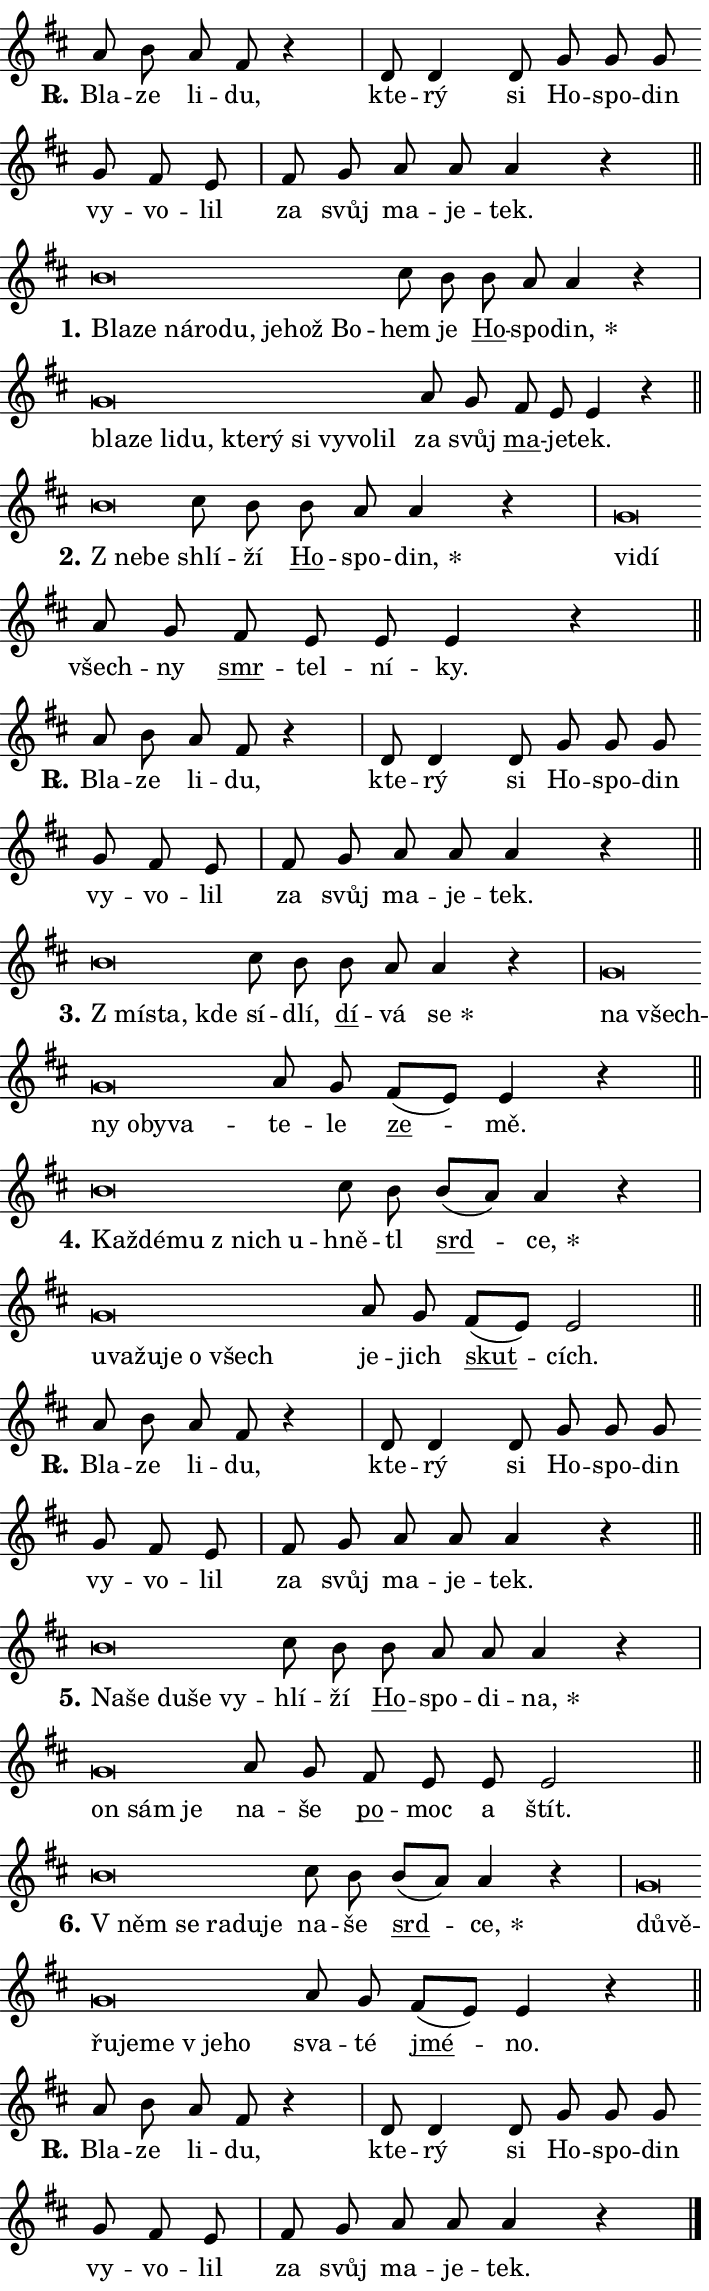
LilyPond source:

\version "2.24.0"
\header { tagline = "" }
\paper {
  indent = 0\cm
  top-margin = 0\cm
  right-margin = 0.13\cm % to fit lyric hyphens
  bottom-margin = 0\cm
  left-margin = 0\cm
  paper-width = 12\cm
  page-breaking = #ly:one-page-breaking
  system-system-spacing.basic-distance = #11
  score-system-spacing.basic-distance = #11
  ragged-last = ##f
}


%% Author: Thomas Morley
%% https://lists.gnu.org/archive/html/lilypond-user/2020-05/msg00002.html
#(define (line-position grob)
"Returns position of @var[grob} in current system:
   @code{'start}, if at first time-step
   @code{'end}, if at last time-step
   @code{'middle} otherwise
"
  (let* ((col (ly:item-get-column grob))
         (ln (ly:grob-object col 'left-neighbor))
         (rn (ly:grob-object col 'right-neighbor))
         (col-to-check-left (if (ly:grob? ln) ln col))
         (col-to-check-right (if (ly:grob? rn) rn col))
         (break-dir-left
           (and
             (ly:grob-property col-to-check-left 'non-musical #f)
             (ly:item-break-dir col-to-check-left)))
         (break-dir-right
           (and
             (ly:grob-property col-to-check-right 'non-musical #f)
             (ly:item-break-dir col-to-check-right))))
        (cond ((eqv? 1 break-dir-left) 'start)
              ((eqv? -1 break-dir-right) 'end)
              (else 'middle))))

#(define (tranparent-at-line-position vctor)
  (lambda (grob)
  "Relying on @code{line-position} select the relevant enry from @var{vctor}.
Used to determine transparency,"
    (case (line-position grob)
      ((end) (not (vector-ref vctor 0)))
      ((middle) (not (vector-ref vctor 1)))
      ((start) (not (vector-ref vctor 2))))))

noteHeadBreakVisibility =
#(define-music-function (break-visibility)(vector?)
"Makes @code{NoteHead}s transparent relying on @var{break-visibility}"
#{
  \override NoteHead.transparent =
    #(tranparent-at-line-position break-visibility)
#})

#(define delete-ledgers-for-transparent-note-heads
  (lambda (grob)
    "Reads whether a @code{NoteHead} is transparent.
If so this @code{NoteHead} is removed from @code{'note-heads} from
@var{grob}, which is supposed to be @code{LedgerLineSpanner}.
As a result ledgers are not printed for this @code{NoteHead}"
    (let* ((nhds-array (ly:grob-object grob 'note-heads))
           (nhds-list
             (if (ly:grob-array? nhds-array)
                 (ly:grob-array->list nhds-array)
                 '()))
           ;; Relies on the transparent-property being done before
           ;; Staff.LedgerLineSpanner.after-line-breaking is executed.
           ;; This is fragile ...
           (to-keep
             (remove
               (lambda (nhd)
                 (ly:grob-property nhd 'transparent #f))
               nhds-list)))
      ;; TODO find a better method to iterate over grob-arrays, similiar
      ;; to filter/remove etc for lists
      ;; For now rebuilt from scratch
      (set! (ly:grob-object grob 'note-heads)  '())
      (for-each
        (lambda (nhd)
          (ly:pointer-group-interface::add-grob grob 'note-heads nhd))
        to-keep))))

squashNotes = {
  \override NoteHead.X-extent = #'(-0.2 . 0.2)
  \override NoteHead.Y-extent = #'(-0.75 . 0)
  \override NoteHead.stencil =
    #(lambda (grob)
       (let ((pos (ly:grob-property grob 'staff-position)))
         (begin
           (if (< pos -7) (display "ERROR: Lower brevis then expected\n") (display ""))
           (if (<= pos -6) ly:text-interface::print ly:note-head::print))))
}
unSquashNotes = {
  \revert NoteHead.X-extent
  \revert NoteHead.Y-extent
  \revert NoteHead.stencil
}

hideNotes = \noteHeadBreakVisibility #begin-of-line-visible
unHideNotes = \noteHeadBreakVisibility #all-visible

% work-around for resetting accidentals
% https://lilypond.org/doc/v2.23/Documentation/notation/displaying-rhythms#unmetered-music
cadenzaMeasure = {
  \cadenzaOff
  \partial 1024 s1024
  \cadenzaOn
}

#(define-markup-command (accent layout props text) (markup?)
  "Underline accented syllable"
  (interpret-markup layout props
    #{\markup \override #'(offset . 4.3) \underline { #text }#}))

responsum = \markup \concat {
  "R" \hspace #-1.05 \path #0.1 #'((moveto 0 0.07) (lineto 0.9 0.8)) \hspace #0.05 "."
}

spaceSize = #0.6828661417322834 % exact space size for TeX Gyre Schola

\layout {
  \context {
    \Staff
    \remove "Time_signature_engraver"
    \override LedgerLineSpanner.after-line-breaking = #delete-ledgers-for-transparent-note-heads
  }
  \context {
    \Lyrics {
      \override LyricSpace.minimum-distance = \spaceSize
      \override LyricText.font-name = #"TeX Gyre Schola"
      \override LyricText.font-size = 1
      \override StanzaNumber.font-name = #"TeX Gyre Schola Bold"
      \override StanzaNumber.font-size = 1
    }
  }
  \context {
    \Score 
    \override NoteHead.text =
      #(lambda (grob) 
        (let ((pos (ly:grob-property grob 'staff-position)))
          #{\markup {
            \combine
              \halign #-0.55 \raise #(if (= pos -6) 0 0.5) \override #'(thickness . 2) \draw-line #'(3.2 . 0)
              \musicglyph "noteheads.sM1"
          }#}))
  }
}

% magnetic-lyrics.ily
%
%   written by
%     Jean Abou Samra <jean@abou-samra.fr>
%     Werner Lemberg <wl@gnu.org>
%
%   adapted by
%     Jiri Hon <jiri.hon@gmail.com>
%
% Version 2022-Apr-15

% https://www.mail-archive.com/lilypond-user@gnu.org/msg149350.html

#(define (Left_hyphen_pointer_engraver context)
   "Collect syllable-hyphen-syllable occurrences in lyrics and store
them in properties.  This engraver only looks to the left.  For
example, if the lyrics input is @code{foo -- bar}, it does the
following.

@itemize @bullet
@item
Set the @code{text} property of the @code{LyricHyphen} grob between
@q{foo} and @q{bar} to @code{foo}.

@item
Set the @code{left-hyphen} property of the @code{LyricText} grob with
text @q{foo} to the @code{LyricHyphen} grob between @q{foo} and
@q{bar}.
@end itemize

Use this auxiliary engraver in combination with the
@code{lyric-@/text::@/apply-@/magnetic-@/offset!} hook."
   (let ((hyphen #f)
         (text #f))
     (make-engraver
      (acknowledgers
       ((lyric-syllable-interface engraver grob source-engraver)
        (set! text grob)))
      (end-acknowledgers
       ((lyric-hyphen-interface engraver grob source-engraver)
        ;(when (not (grob::has-interface grob 'lyric-space-interface))
          (set! hyphen grob)));)
      ((stop-translation-timestep engraver)
       (when (and text hyphen)
         (ly:grob-set-object! text 'left-hyphen hyphen))
       (set! text #f)
       (set! hyphen #f)))))

#(define (lyric-text::apply-magnetic-offset! grob)
   "If the space between two syllables is less than the value in
property @code{LyricText@/.details@/.squash-threshold}, move the right
syllable to the left so that it gets concatenated with the left
syllable.

Use this function as a hook for
@code{LyricText@/.after-@/line-@/breaking} if the
@code{Left_@/hyphen_@/pointer_@/engraver} is active."
   (let ((hyphen (ly:grob-object grob 'left-hyphen #f)))
     (when hyphen
       (let ((left-text (ly:spanner-bound hyphen LEFT)))
         (when (grob::has-interface left-text 'lyric-syllable-interface)
           (let* ((common (ly:grob-common-refpoint grob left-text X))
                  (this-x-ext (ly:grob-extent grob common X))
                  (left-x-ext
                   (begin
                     ;; Trigger magnetism for left-text.
                     (ly:grob-property left-text 'after-line-breaking)
                     (ly:grob-extent left-text common X)))
                  ;; `delta` is the gap width between two syllables.
                  (delta (- (interval-start this-x-ext)
                            (interval-end left-x-ext)))
                  (details (ly:grob-property grob 'details))
                  (threshold (assoc-get 'squash-threshold details 0.2)))
             (when (< delta threshold)
               (let* (;; We have to manipulate the input text so that
                      ;; ligatures crossing syllable boundaries are not
                      ;; disabled.  For languages based on the Latin
                      ;; script this is essentially a beautification.
                      ;; However, for non-Western scripts it can be a
                      ;; necessity.
                      (lt (ly:grob-property left-text 'text))
                      (rt (ly:grob-property grob 'text))
                      (is-space (grob::has-interface hyphen 'lyric-space-interface))
                      (space (if is-space " " ""))
                      (extra-delta (if is-space spaceSize 0))
                      ;; Append new syllable.
                      (ltrt-space (if (and (string? lt) (string? rt))
                                (string-append lt space rt)
                                (make-concat-markup (list lt space rt))))
                      ;; Right-align `ltrt` to the right side.
                      (ltrt-space-markup (grob-interpret-markup
                               grob
                               (make-translate-markup
                                (cons (interval-length this-x-ext) 0)
                                (make-right-align-markup ltrt-space)))))
                 (begin
                   ;; Don't print `left-text`.
                   (ly:grob-set-property! left-text 'stencil #f)
                   ;; Set text and stencil (which holds all collected
                   ;; syllables so far) and shift it to the left.
                   (ly:grob-set-property! grob 'text ltrt-space)
                   (ly:grob-set-property! grob 'stencil ltrt-space-markup)
                   (ly:grob-translate-axis! grob (- (- delta extra-delta)) X))))))))))


#(define (lyric-hyphen::displace-bounds-first grob)
   ;; Make very sure this callback isn't triggered too early.
   (let ((left (ly:spanner-bound grob LEFT))
         (right (ly:spanner-bound grob RIGHT)))
     (ly:grob-property left 'after-line-breaking)
     (ly:grob-property right 'after-line-breaking)
     (ly:lyric-hyphen::print grob)))

squashThreshold = #0.4

\layout {
  \context {
    \Lyrics
    \consists #Left_hyphen_pointer_engraver
    \override LyricText.after-line-breaking =
      #lyric-text::apply-magnetic-offset!
    \override LyricHyphen.stencil = #lyric-hyphen::displace-bounds-first
    \override LyricText.details.squash-threshold = \squashThreshold
    \override LyricHyphen.minimum-distance = 0
    \override LyricHyphen.minimum-length = \squashThreshold
  }
}

squashText = \override LyricText.details.squash-threshold = 9999
unSquashText = \override LyricText.details.squash-threshold = \squashThreshold

leftText = \override LyricText.self-alignment-X = #LEFT
unLeftText = \revert LyricText.self-alignment-X

starOffset = #(lambda (grob) 
                (let ((x_offset (ly:self-alignment-interface::aligned-on-x-parent grob)))
                  (if (= x_offset 0) 0 (+ x_offset 1.2))))

star = #(define-music-function (syllable)(string?)
"Append star separator at the end of a syllable"
#{
  \once \override LyricText.X-offset = #starOffset
  \lyricmode { \markup {
    #syllable
    \override #'((font-name . "TeX Gyre Schola Bold")) \hspace #0.2 \lower #0.65 \larger "*"
  } }
#})

starAccent = #(define-music-function (syllable)(string?)
"Append star separator at the end of a syllable and make accent"
#{
  \once \override LyricText.X-offset = #starOffset
  \lyricmode { \markup {
    \accent #syllable
    \override #'((font-name . "TeX Gyre Schola Bold")) \hspace #0.2 \lower #0.65 \larger "*"
  } }
#})

breath = #(define-music-function (syllable)(string?)
"Append breathing indicator at the end of a syllable"
#{
  \lyricmode { \markup { #syllable "+" } }
#})

optionalBreath = #(define-music-function (syllable)(string?)
"Append optional breathing indicator at the end of a syllable"
#{
  \lyricmode { \markup { #syllable "(+)" } }
#})


\score {
    <<
        \new Voice = "melody" { \cadenzaOn \key d \major \relative { a'8 b a fis r4 \cadenzaMeasure \bar "|" d8 d4 d8 \bar "" g g g \bar "" g fis e \cadenzaMeasure \bar "|" fis g a a a4 r \cadenzaMeasure \bar "||" \break } }
        \new Lyrics \lyricsto "melody" { \lyricmode { \set stanza = \responsum
Bla -- ze li -- du, kte -- rý si Ho -- spo -- din vy -- vo -- lil za svůj ma -- je -- tek. } }
    >>
    \layout {}
}

\score {
    <<
        \new Voice = "melody" { \cadenzaOn \key d \major \relative { \squashNotes b'\breve*1/16 \hideNotes \breve*1/16 \bar "" \breve*1/16 \bar "" \breve*1/16 \bar "" \breve*1/16 \bar "" \breve*1/16 \bar "" \breve*1/16 \breve*1/16 \bar "" \unHideNotes \unSquashNotes cis8 b \bar "" b a a4 r \cadenzaMeasure \bar "|" \squashNotes g\breve*1/16 \hideNotes \breve*1/16 \bar "" \breve*1/16 \bar "" \breve*1/16 \bar "" \breve*1/16 \bar "" \breve*1/16 \bar "" \breve*1/16 \bar "" \breve*1/16 \bar "" \breve*1/16 \breve*1/16 \bar "" \unHideNotes \unSquashNotes a8 g \bar "" fis e e4 r \cadenzaMeasure \bar "||" \break } }
        \new Lyrics \lyricsto "melody" { \lyricmode { \set stanza = "1."
\leftText Bla -- \squashText ze ná -- ro -- du, je -- hož Bo -- \unLeftText \unSquashText hem je \markup \accent Ho -- spo -- \star din, \leftText bla -- \squashText ze li -- du, kte -- rý si vy -- vo -- lil \unLeftText \unSquashText za svůj \markup \accent ma -- je -- tek. } }
    >>
    \layout {}
}

\score {
    <<
        \new Voice = "melody" { \cadenzaOn \key d \major \relative { \squashNotes b'\breve*1/16 \hideNotes \breve*1/16 \bar "" \unHideNotes \unSquashNotes cis8 b \bar "" b a a4 r \cadenzaMeasure \bar "|" \squashNotes g\breve*1/16 \hideNotes \breve*1/16 \bar "" \unHideNotes \unSquashNotes a8 g \bar "" fis e e e4 r \cadenzaMeasure \bar "||" \break } }
        \new Lyrics \lyricsto "melody" { \lyricmode { \set stanza = "2."
\leftText "Z ne" -- \squashText be \unLeftText \unSquashText shlí -- ží \markup \accent Ho -- spo -- \star din, \leftText vi -- \squashText dí \unLeftText \unSquashText všech -- ny \markup \accent smr -- tel -- ní -- ky. } }
    >>
    \layout {}
}

\score {
    <<
        \new Voice = "melody" { \cadenzaOn \key d \major \relative { a'8 b a fis r4 \cadenzaMeasure \bar "|" d8 d4 d8 \bar "" g g g \bar "" g fis e \cadenzaMeasure \bar "|" fis g a a a4 r \cadenzaMeasure \bar "||" \break } }
        \new Lyrics \lyricsto "melody" { \lyricmode { \set stanza = \responsum
Bla -- ze li -- du, kte -- rý si Ho -- spo -- din vy -- vo -- lil za svůj ma -- je -- tek. } }
    >>
    \layout {}
}

\score {
    <<
        \new Voice = "melody" { \cadenzaOn \key d \major \relative { \squashNotes b'\breve*1/16 \hideNotes \breve*1/16 \breve*1/16 \bar "" \unHideNotes \unSquashNotes cis8 b \bar "" b a a4 r \cadenzaMeasure \bar "|" \squashNotes g\breve*1/16 \hideNotes \breve*1/16 \bar "" \breve*1/16 \bar "" \breve*1/16 \bar "" \breve*1/16 \breve*1/16 \bar "" \unHideNotes \unSquashNotes a8 g \bar "" fis[( e)] e4 r \cadenzaMeasure \bar "||" \break } }
        \new Lyrics \lyricsto "melody" { \lyricmode { \set stanza = "3."
\leftText "Z mí" -- \squashText sta, kde \unLeftText \unSquashText sí -- dlí, \markup \accent dí -- vá \star se \leftText na \squashText všech -- ny o -- by -- va -- \unLeftText \unSquashText te -- le \markup \accent ze -- mě. } }
    >>
    \layout {}
}

\score {
    <<
        \new Voice = "melody" { \cadenzaOn \key d \major \relative { \squashNotes b'\breve*1/16 \hideNotes \breve*1/16 \bar "" \breve*1/16 \bar "" \breve*1/16 \breve*1/16 \bar "" \unHideNotes \unSquashNotes cis8 b \bar "" b[( a)] a4 r \cadenzaMeasure \bar "|" \squashNotes g\breve*1/16 \hideNotes \breve*1/16 \bar "" \breve*1/16 \bar "" \breve*1/16 \bar "" \breve*1/16 \breve*1/16 \bar "" \unHideNotes \unSquashNotes a8 g \bar "" fis[( e)] e2 \cadenzaMeasure \bar "||" \break } }
        \new Lyrics \lyricsto "melody" { \lyricmode { \set stanza = "4."
\leftText Kaž -- \squashText dé -- mu "z nich" u -- \unLeftText \unSquashText hně -- tl \markup \accent srd -- \star ce, \leftText u -- \squashText va -- žu -- je o všech \unLeftText \unSquashText je -- jich \markup \accent skut -- cích. } }
    >>
    \layout {}
}

\score {
    <<
        \new Voice = "melody" { \cadenzaOn \key d \major \relative { a'8 b a fis r4 \cadenzaMeasure \bar "|" d8 d4 d8 \bar "" g g g \bar "" g fis e \cadenzaMeasure \bar "|" fis g a a a4 r \cadenzaMeasure \bar "||" \break } }
        \new Lyrics \lyricsto "melody" { \lyricmode { \set stanza = \responsum
Bla -- ze li -- du, kte -- rý si Ho -- spo -- din vy -- vo -- lil za svůj ma -- je -- tek. } }
    >>
    \layout {}
}

\score {
    <<
        \new Voice = "melody" { \cadenzaOn \key d \major \relative { \squashNotes b'\breve*1/16 \hideNotes \breve*1/16 \bar "" \breve*1/16 \bar "" \breve*1/16 \breve*1/16 \bar "" \unHideNotes \unSquashNotes cis8 b \bar "" b a a a4 r \cadenzaMeasure \bar "|" \squashNotes g\breve*1/16 \hideNotes \breve*1/16 \breve*1/16 \bar "" \unHideNotes \unSquashNotes a8 g \bar "" fis e e e2 \cadenzaMeasure \bar "||" \break } }
        \new Lyrics \lyricsto "melody" { \lyricmode { \set stanza = "5."
\leftText Na -- \squashText še du -- še vy -- \unLeftText \unSquashText hlí -- ží \markup \accent Ho -- spo -- di -- \star na, \leftText on \squashText sám je \unLeftText \unSquashText na -- še \markup \accent po -- moc a štít. } }
    >>
    \layout {}
}

\score {
    <<
        \new Voice = "melody" { \cadenzaOn \key d \major \relative { \squashNotes b'\breve*1/16 \hideNotes \breve*1/16 \bar "" \breve*1/16 \bar "" \breve*1/16 \breve*1/16 \bar "" \unHideNotes \unSquashNotes cis8 b \bar "" b[( a)] a4 r \cadenzaMeasure \bar "|" \squashNotes g\breve*1/16 \hideNotes \breve*1/16 \bar "" \breve*1/16 \bar "" \breve*1/16 \bar "" \breve*1/16 \bar "" \breve*1/16 \breve*1/16 \bar "" \unHideNotes \unSquashNotes a8 g \bar "" fis[( e)] e4 r \cadenzaMeasure \bar "||" \break } }
        \new Lyrics \lyricsto "melody" { \lyricmode { \set stanza = "6."
\leftText "V něm" \squashText se ra -- du -- je \unLeftText \unSquashText na -- še \markup \accent srd -- \star ce, \leftText dů -- \squashText vě -- řu -- je -- me "v je" -- ho \unLeftText \unSquashText sva -- té \markup \accent jmé -- no. } }
    >>
    \layout {}
}

\score {
    <<
        \new Voice = "melody" { \cadenzaOn \key d \major \relative { a'8 b a fis r4 \cadenzaMeasure \bar "|" d8 d4 d8 \bar "" g g g \bar "" g fis e \cadenzaMeasure \bar "|" fis g a a a4 r \cadenzaMeasure \bar "||" \break } \bar "|." }
        \new Lyrics \lyricsto "melody" { \lyricmode { \set stanza = \responsum
Bla -- ze li -- du, kte -- rý si Ho -- spo -- din vy -- vo -- lil za svůj ma -- je -- tek. } }
    >>
    \layout {}
}
